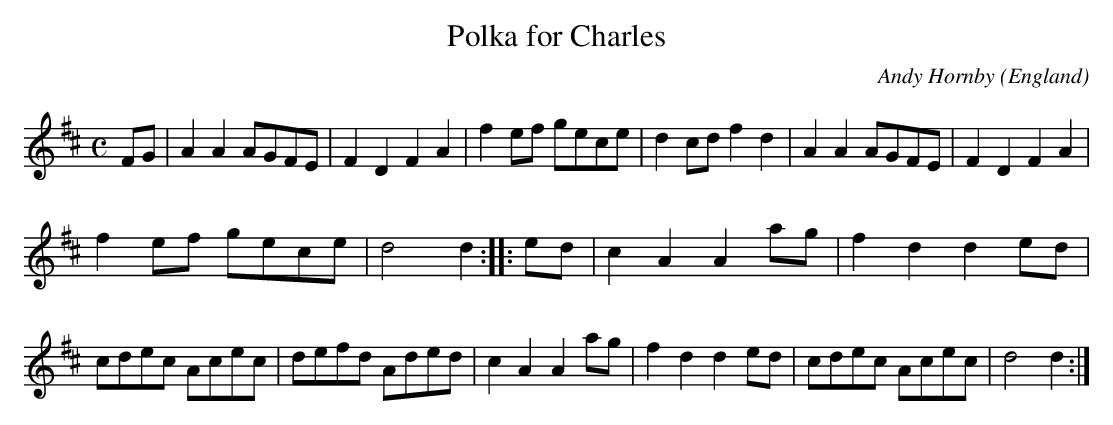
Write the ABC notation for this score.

X:1
T:Polka for Charles
C:Andy Hornby
M:C
O:England
K:D major
FG|\
A2A2 AGFE|F2D2 F2A2|f2ef gece|d2cd f2d2|\
A2A2 AGFE|F2D2 F2A2|
f2ef gece|d4 d2 :|\
|: ed|\
c2A2 A2ag|f2d2 d2ed|
cdec Acec|defd Aded|\
c2A2 A2ag|f2d2 d2ed|cdec Acec|d4 d2 :|
